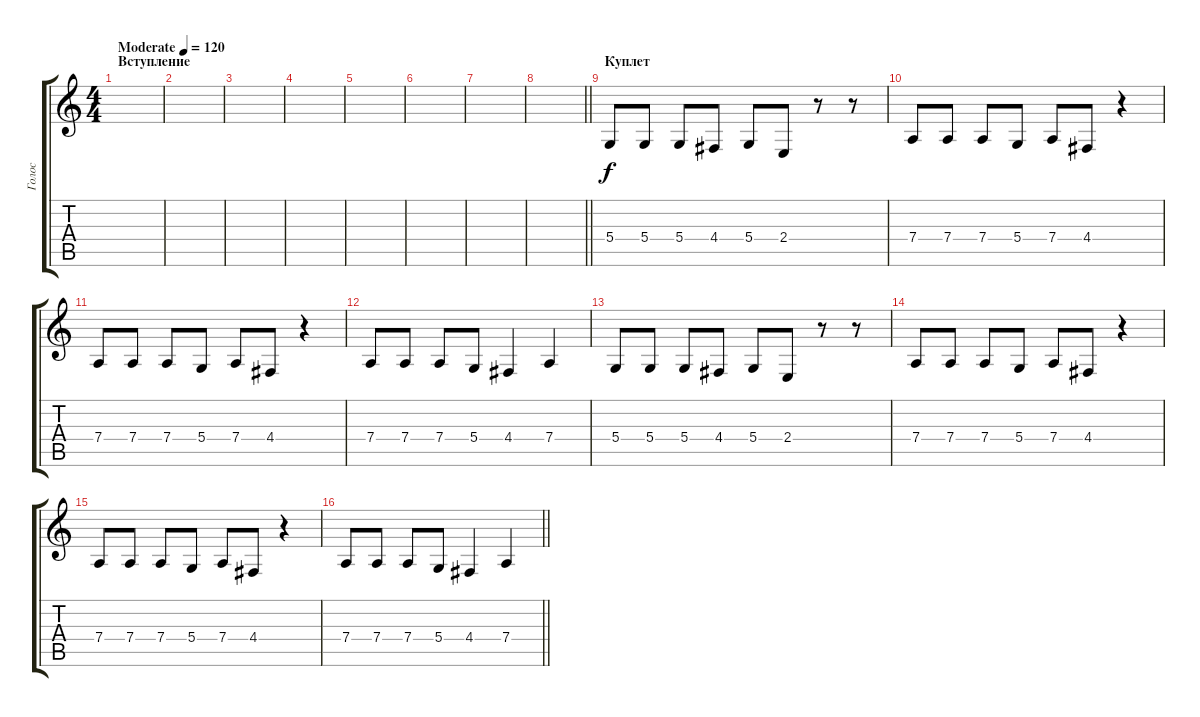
\track ("Голос" "Голос") {instrument tenorsax}
\staff {score tabs}
\tuning (E4 B3 G3 D3 A2 E2) {hide}
\ts (4 4)
\section ("" "Вступление")
\tempo (120 "Moderate")
\clef g2
\ks c
|
|
|
|
|
|
|
\barLineRight lightlight
|
\section ("" "Куплет")
5.4.8 5.4.8 5.4.8 4.4.8 5.4.8 2.4.8 r.8 r.8 |
7.4.8 7.4.8 7.4.8 5.4.8 7.4.8 4.4.8 r.4 |
7.4.8 7.4.8 7.4.8 5.4.8 7.4.8 4.4.8 r.4 |
7.4.8 7.4.8 7.4.8 5.4.8 4.4.4 7.4.4 |
5.4.8 5.4.8 5.4.8 4.4.8 5.4.8 2.4.8 r.8 r.8 |
7.4.8 7.4.8 7.4.8 5.4.8 7.4.8 4.4.8 r.4 |
7.4.8 7.4.8 7.4.8 5.4.8 7.4.8 4.4.8 r.4 |
\barLineRight lightlight
7.4.8 7.4.8 7.4.8 5.4.8 4.4.4 7.4.4
